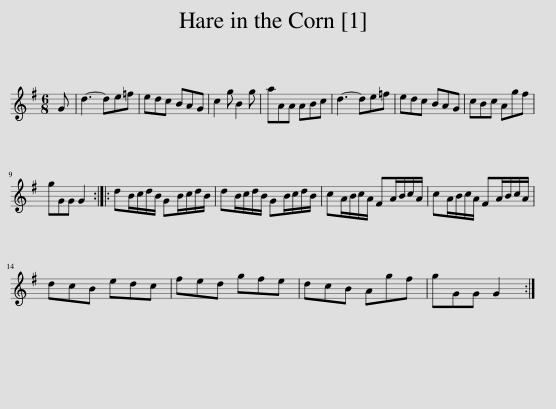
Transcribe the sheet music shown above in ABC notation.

X:1
L:1/8
M:6/8
I:linebreak $
K:G
V:1 treble
V:1
 G | d3- de=f | edc BAG | c2 g B2 g | aAA ABc | %5
 d3- de=f | edc BAG | cBc Agf |$ gGG G2 :: dB/c/d/B/ GB/c/d/B/ | %10
 dB/c/d/B/ GB/c/d/B/ | cA/B/c/A/ FA/B/c/A/ | cA/B/c/A/ FA/B/c/A/ |$ dcB edc | fed gfe | %15
 dcB Agf | gGG G2 :| %17
